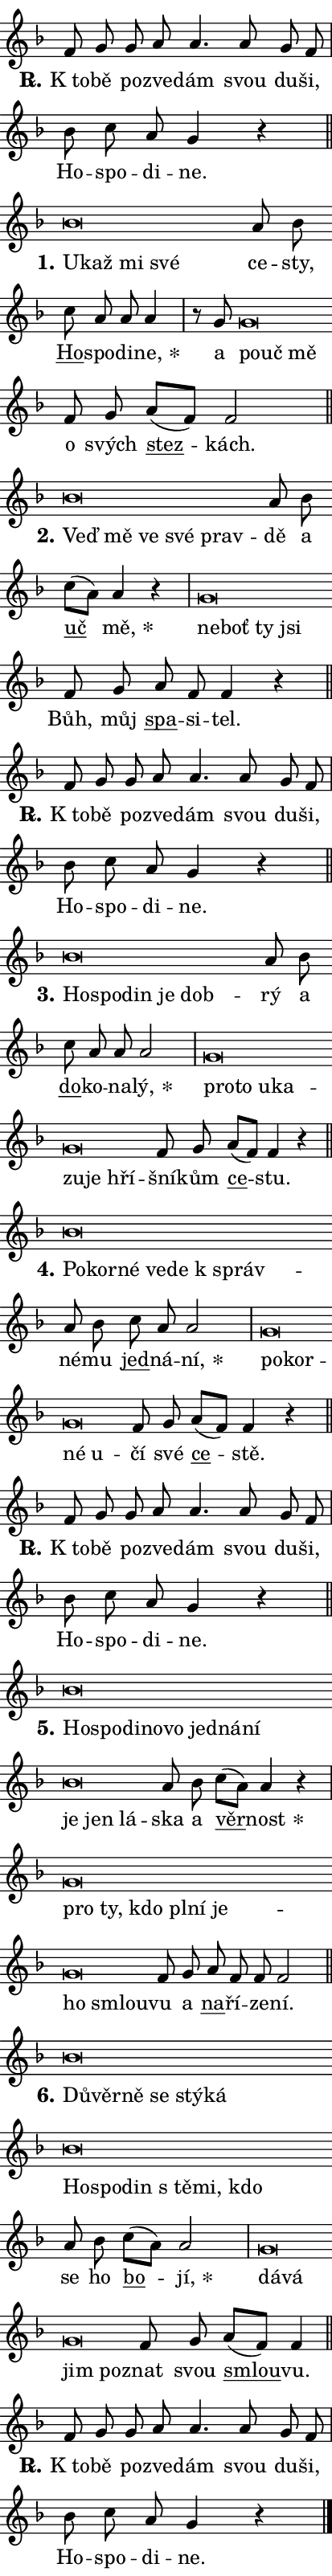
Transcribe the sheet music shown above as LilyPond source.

\version "2.24.0"
\header { tagline = "" }
\paper {
  indent = 0\cm
  top-margin = 0\cm
  right-margin = 0\cm
  bottom-margin = 0\cm
  left-margin = 0\cm
  paper-width = 7\cm
  page-breaking = #ly:one-page-breaking
  system-system-spacing.basic-distance = #11
  score-system-spacing.basic-distance = #11
  ragged-last = ##f
}


%% Author: Thomas Morley
%% https://lists.gnu.org/archive/html/lilypond-user/2020-05/msg00002.html
#(define (line-position grob)
"Returns position of @var[grob} in current system:
   @code{'start}, if at first time-step
   @code{'end}, if at last time-step
   @code{'middle} otherwise
"
  (let* ((col (ly:item-get-column grob))
         (ln (ly:grob-object col 'left-neighbor))
         (rn (ly:grob-object col 'right-neighbor))
         (col-to-check-left (if (ly:grob? ln) ln col))
         (col-to-check-right (if (ly:grob? rn) rn col))
         (break-dir-left
           (and
             (ly:grob-property col-to-check-left 'non-musical #f)
             (ly:item-break-dir col-to-check-left)))
         (break-dir-right
           (and
             (ly:grob-property col-to-check-right 'non-musical #f)
             (ly:item-break-dir col-to-check-right))))
        (cond ((eqv? 1 break-dir-left) 'start)
              ((eqv? -1 break-dir-right) 'end)
              (else 'middle))))

#(define (tranparent-at-line-position vctor)
  (lambda (grob)
  "Relying on @code{line-position} select the relevant enry from @var{vctor}.
Used to determine transparency,"
    (case (line-position grob)
      ((end) (not (vector-ref vctor 0)))
      ((middle) (not (vector-ref vctor 1)))
      ((start) (not (vector-ref vctor 2))))))

noteHeadBreakVisibility =
#(define-music-function (break-visibility)(vector?)
"Makes @code{NoteHead}s transparent relying on @var{break-visibility}"
#{
  \override NoteHead.transparent =
    #(tranparent-at-line-position break-visibility)
#})

#(define delete-ledgers-for-transparent-note-heads
  (lambda (grob)
    "Reads whether a @code{NoteHead} is transparent.
If so this @code{NoteHead} is removed from @code{'note-heads} from
@var{grob}, which is supposed to be @code{LedgerLineSpanner}.
As a result ledgers are not printed for this @code{NoteHead}"
    (let* ((nhds-array (ly:grob-object grob 'note-heads))
           (nhds-list
             (if (ly:grob-array? nhds-array)
                 (ly:grob-array->list nhds-array)
                 '()))
           ;; Relies on the transparent-property being done before
           ;; Staff.LedgerLineSpanner.after-line-breaking is executed.
           ;; This is fragile ...
           (to-keep
             (remove
               (lambda (nhd)
                 (ly:grob-property nhd 'transparent #f))
               nhds-list)))
      ;; TODO find a better method to iterate over grob-arrays, similiar
      ;; to filter/remove etc for lists
      ;; For now rebuilt from scratch
      (set! (ly:grob-object grob 'note-heads)  '())
      (for-each
        (lambda (nhd)
          (ly:pointer-group-interface::add-grob grob 'note-heads nhd))
        to-keep))))

hideNotes = {
  \noteHeadBreakVisibility #begin-of-line-visible
}
unHideNotes = {
  \noteHeadBreakVisibility #all-visible
}

% work-around for resetting accidentals
% https://lilypond.org/doc/v2.23/Documentation/notation/displaying-rhythms#unmetered-music
cadenzaMeasure = {
  \cadenzaOff
  \partial 1024 s1024
  \cadenzaOn
}

#(define-markup-command (accent layout props text) (markup?)
  "Underline accented syllable"
  (interpret-markup layout props
    #{\markup \override #'(offset . 4.3) \underline { #text }#}))

responsum = \markup \concat {
  "R" \hspace #-1.05 \path #0.1 #'((moveto 0 0.07) (lineto 0.9 0.8)) \hspace #0.05 "."
}

\layout {
    \context {
        \Staff
        \remove "Time_signature_engraver"
        \override LedgerLineSpanner.after-line-breaking = #delete-ledgers-for-transparent-note-heads
    }
    \context {
        \Voice {
            \override NoteHead.output-attributes = #'((class . "notehead"))
            \override Hairpin.height = #0.55
        }
    }
    \context {
        \Lyrics {
            \override StanzaNumber.output-attributes = #'((class . "stanzanumber"))
            \override LyricSpace.minimum-distance = #0.9
            \override LyricText.font-name = #"TeX Gyre Schola"
            \override LyricText.font-size = 1
            \override StanzaNumber.font-name = #"TeX Gyre Schola Bold"
            \override StanzaNumber.font-size = 1
        }
    }
}

% magnetic-lyrics.ily
%
%   written by
%     Jean Abou Samra <jean@abou-samra.fr>
%     Werner Lemberg <wl@gnu.org>
%
%   adapted by
%     Jiri Hon <jiri.hon@gmail.com>
%
% Version 2022-Apr-15

% https://www.mail-archive.com/lilypond-user@gnu.org/msg149350.html

#(define (Left_hyphen_pointer_engraver context)
   "Collect syllable-hyphen-syllable occurrences in lyrics and store
them in properties.  This engraver only looks to the left.  For
example, if the lyrics input is @code{foo -- bar}, it does the
following.

@itemize @bullet
@item
Set the @code{text} property of the @code{LyricHyphen} grob between
@q{foo} and @q{bar} to @code{foo}.

@item
Set the @code{left-hyphen} property of the @code{LyricText} grob with
text @q{foo} to the @code{LyricHyphen} grob between @q{foo} and
@q{bar}.
@end itemize

Use this auxiliary engraver in combination with the
@code{lyric-@/text::@/apply-@/magnetic-@/offset!} hook."
   (let ((hyphen #f)
         (text #f))
     (make-engraver
      (acknowledgers
       ((lyric-syllable-interface engraver grob source-engraver)
        (set! text grob)))
      (end-acknowledgers
       ((lyric-hyphen-interface engraver grob source-engraver)
        ;(when (not (grob::has-interface grob 'lyric-space-interface))
          (set! hyphen grob)));)
      ((stop-translation-timestep engraver)
       (when (and text hyphen)
         (ly:grob-set-object! text 'left-hyphen hyphen))
       (set! text #f)
       (set! hyphen #f)))))

#(define (lyric-text::apply-magnetic-offset! grob)
   "If the space between two syllables is less than the value in
property @code{LyricText@/.details@/.squash-threshold}, move the right
syllable to the left so that it gets concatenated with the left
syllable.

Use this function as a hook for
@code{LyricText@/.after-@/line-@/breaking} if the
@code{Left_@/hyphen_@/pointer_@/engraver} is active."
   (let ((hyphen (ly:grob-object grob 'left-hyphen #f)))
     (when hyphen
       (let ((left-text (ly:spanner-bound hyphen LEFT)))
         (when (grob::has-interface left-text 'lyric-syllable-interface)
           (let* ((common (ly:grob-common-refpoint grob left-text X))
                  (this-x-ext (ly:grob-extent grob common X))
                  (left-x-ext
                   (begin
                     ;; Trigger magnetism for left-text.
                     (ly:grob-property left-text 'after-line-breaking)
                     (ly:grob-extent left-text common X)))
                  ;; `delta` is the gap width between two syllables.
                  (delta (- (interval-start this-x-ext)
                            (interval-end left-x-ext)))
                  (details (ly:grob-property grob 'details))
                  (threshold (assoc-get 'squash-threshold details 0.2)))
             (when (< delta threshold)
               (let* (;; We have to manipulate the input text so that
                      ;; ligatures crossing syllable boundaries are not
                      ;; disabled.  For languages based on the Latin
                      ;; script this is essentially a beautification.
                      ;; However, for non-Western scripts it can be a
                      ;; necessity.
                      (lt (ly:grob-property left-text 'text))
                      (rt (ly:grob-property grob 'text))
                      (is-space (grob::has-interface hyphen 'lyric-space-interface))
                      (space (if is-space " " ""))
                      (space-markup (grob-interpret-markup grob " "))
                      (space-size (interval-length (ly:stencil-extent space-markup X)))
                      (extra-delta (if is-space space-size 0))
                      ;; Append new syllable.
                      (ltrt-space (if (and (string? lt) (string? rt))
                                (string-append lt space rt)
                                (make-concat-markup (list lt space rt))))
                      ;; Right-align `ltrt` to the right side.
                      (ltrt-space-markup (grob-interpret-markup
                               grob
                               (make-translate-markup
                                (cons (interval-length this-x-ext) 0)
                                (make-right-align-markup ltrt-space)))))
                 (begin
                   ;; Don't print `left-text`.
                   (ly:grob-set-property! left-text 'stencil #f)
                   ;; Set text and stencil (which holds all collected
                   ;; syllables so far) and shift it to the left.
                   (ly:grob-set-property! grob 'text ltrt-space)
                   (ly:grob-set-property! grob 'stencil ltrt-space-markup)
                   (ly:grob-translate-axis! grob (- (- delta extra-delta)) X))))))))))


#(define (lyric-hyphen::displace-bounds-first grob)
   ;; Make very sure this callback isn't triggered too early.
   (let ((left (ly:spanner-bound grob LEFT))
         (right (ly:spanner-bound grob RIGHT)))
     (ly:grob-property left 'after-line-breaking)
     (ly:grob-property right 'after-line-breaking)
     (ly:lyric-hyphen::print grob)))

squashThreshold = #0.4

\layout {
  \context {
    \Lyrics
    \consists #Left_hyphen_pointer_engraver
    \override LyricText.after-line-breaking =
      #lyric-text::apply-magnetic-offset!
    \override LyricHyphen.stencil = #lyric-hyphen::displace-bounds-first
    \override LyricText.details.squash-threshold = \squashThreshold
    \override LyricHyphen.minimum-distance = 0
    \override LyricHyphen.minimum-length = \squashThreshold
  }
}

squash = \override LyricText.details.squash-threshold = 9999
unSquash = \override LyricText.details.squash-threshold = \squashThreshold

left = \override LyricText.self-alignment-X = #LEFT
unLeft = \revert LyricText.self-alignment-X

starOffset = #(lambda (grob) 
                (let ((x_offset (ly:self-alignment-interface::aligned-on-x-parent grob)))
                  (if (= x_offset 0) 0 (+ x_offset 1.2))))

star = #(define-music-function (syllable)(string?)
"Append star separator at the end of a syllable"
#{
  \once \override LyricText.X-offset = #starOffset
  \lyricmode { \markup {
    #syllable
    \override #'((font-name . "TeX Gyre Schola Bold")) \hspace #0.2 \lower #0.65 \larger "*"
  } }
#})

starAccent = #(define-music-function (syllable)(string?)
"Append star separator at the end of a syllable and make accent"
#{
  \once \override LyricText.X-offset = #starOffset
  \lyricmode { \markup {
    \accent #syllable
    \override #'((font-name . "TeX Gyre Schola Bold")) \hspace #0.2 \lower #0.65 \larger "*"
  } }
#})

breath = #(define-music-function (syllable)(string?)
"Append breathing indicator at the end of a syllable"
#{
  \lyricmode { \markup { #syllable "+" } }
#})

optionalBreath = #(define-music-function (syllable)(string?)
"Append optional breathing indicator at the end of a syllable"
#{
  \lyricmode { \markup { #syllable "(+)" } }
#})


\score {
    <<
        \new Voice = "melody" { \cadenzaOn \key f \major \relative { f'8 g g a a4. a8 g f \cadenzaMeasure \bar "|" bes c a g4 r \cadenzaMeasure \bar "||" \break } }
        \new Lyrics \lyricsto "melody" { \lyricmode { \set stanza = \responsum
"K to" -- bě po -- zve -- dám svou du -- ši, Ho -- spo -- di -- ne. } }
    >>
    \layout {}
}

\score {
    <<
        \new Voice = "melody" { \cadenzaOn \key f \major \relative { bes'\breve*1/16 \hideNotes \breve*1/16 \bar "" \breve*1/16 \breve*1/16 \bar "" \unHideNotes a8 bes \bar "" c a a a4 \cadenzaMeasure \bar "|" r8 g g\breve*1/16 \hideNotes \breve*1/16 \breve*1/16 \bar "" \unHideNotes f8 g \bar "" a[( f)] f2 \cadenzaMeasure \bar "||" \break } }
        \new Lyrics \lyricsto "melody" { \lyricmode { \set stanza = "1."
\left U -- \squash kaž mi své \unLeft \unSquash ce -- sty, \markup \accent Ho -- spo -- di -- \star ne, a \left po -- \squash uč mě \unLeft \unSquash o svých \markup \accent stez -- kách. } }
    >>
    \layout {}
}

\score {
    <<
        \new Voice = "melody" { \cadenzaOn \key f \major \relative { bes'\breve*1/16 \hideNotes \breve*1/16 \bar "" \breve*1/16 \bar "" \breve*1/16 \breve*1/16 \bar "" \unHideNotes a8 bes \bar "" c[( a)] a4 r \cadenzaMeasure \bar "|" g\breve*1/16 \hideNotes \breve*1/16 \bar "" \breve*1/16 \breve*1/16 \bar "" \unHideNotes f8 g \bar "" a f f4 r \cadenzaMeasure \bar "||" \break } }
        \new Lyrics \lyricsto "melody" { \lyricmode { \set stanza = "2."
\left Veď \squash mě ve své prav -- \unLeft \unSquash dě a \markup \accent uč \star mě, \left ne -- \squash boť ty jsi \unLeft \unSquash Bůh, můj \markup \accent spa -- si -- tel. } }
    >>
    \layout {}
}

\score {
    <<
        \new Voice = "melody" { \cadenzaOn \key f \major \relative { f'8 g g a a4. a8 g f \cadenzaMeasure \bar "|" bes c a g4 r \cadenzaMeasure \bar "||" \break } }
        \new Lyrics \lyricsto "melody" { \lyricmode { \set stanza = \responsum
"K to" -- bě po -- zve -- dám svou du -- ši, Ho -- spo -- di -- ne. } }
    >>
    \layout {}
}

\score {
    <<
        \new Voice = "melody" { \cadenzaOn \key f \major \relative { bes'\breve*1/16 \hideNotes \breve*1/16 \bar "" \breve*1/16 \bar "" \breve*1/16 \breve*1/16 \bar "" \unHideNotes a8 bes \bar "" c a a a2 \cadenzaMeasure \bar "|" g\breve*1/16 \hideNotes \breve*1/16 \bar "" \breve*1/16 \bar "" \breve*1/16 \bar "" \breve*1/16 \bar "" \breve*1/16 \breve*1/16 \bar "" \unHideNotes f8 g \bar "" a[( f)] f4 r \cadenzaMeasure \bar "||" \break } }
        \new Lyrics \lyricsto "melody" { \lyricmode { \set stanza = "3."
\left Ho -- \squash spo -- din je dob -- \unLeft \unSquash rý a \markup \accent do -- ko -- na -- \star lý, \left pro -- \squash to u -- ka -- zu -- je hří -- \unLeft \unSquash šní -- kům \markup \accent ce -- stu. } }
    >>
    \layout {}
}

\score {
    <<
        \new Voice = "melody" { \cadenzaOn \key f \major \relative { bes'\breve*1/16 \hideNotes \breve*1/16 \bar "" \breve*1/16 \bar "" \breve*1/16 \bar "" \breve*1/16 \breve*1/16 \bar "" \unHideNotes a8 bes \bar "" c a a2 \cadenzaMeasure \bar "|" g\breve*1/16 \hideNotes \breve*1/16 \bar "" \breve*1/16 \breve*1/16 \bar "" \unHideNotes f8 g \bar "" a[( f)] f4 r \cadenzaMeasure \bar "||" \break } }
        \new Lyrics \lyricsto "melody" { \lyricmode { \set stanza = "4."
\left Po -- \squash kor -- né ve -- de "k správ" -- \unLeft \unSquash né -- mu \markup \accent jed -- ná -- \star ní, \left po -- \squash kor -- né u -- \unLeft \unSquash čí své \markup \accent ce -- stě. } }
    >>
    \layout {}
}

\score {
    <<
        \new Voice = "melody" { \cadenzaOn \key f \major \relative { f'8 g g a a4. a8 g f \cadenzaMeasure \bar "|" bes c a g4 r \cadenzaMeasure \bar "||" \break } }
        \new Lyrics \lyricsto "melody" { \lyricmode { \set stanza = \responsum
"K to" -- bě po -- zve -- dám svou du -- ši, Ho -- spo -- di -- ne. } }
    >>
    \layout {}
}

\score {
    <<
        \new Voice = "melody" { \cadenzaOn \key f \major \relative { bes'\breve*1/16 \hideNotes \breve*1/16 \bar "" \breve*1/16 \bar "" \breve*1/16 \bar "" \breve*1/16 \bar "" \breve*1/16 \bar "" \breve*1/16 \bar "" \breve*1/16 \bar "" \breve*1/16 \bar "" \breve*1/16 \breve*1/16 \bar "" \unHideNotes a8 bes \bar "" c[( a)] a4 r \cadenzaMeasure \bar "|" g\breve*1/16 \hideNotes \breve*1/16 \bar "" \breve*1/16 \bar "" \breve*1/16 \bar "" \breve*1/16 \bar "" \breve*1/16 \bar "" \breve*1/16 \breve*1/16 \bar "" \unHideNotes f8 g \bar "" a f f f2 \cadenzaMeasure \bar "||" \break } }
        \new Lyrics \lyricsto "melody" { \lyricmode { \set stanza = "5."
\left Ho -- \squash spo -- di -- no -- vo jed -- ná -- ní je jen lá -- \unLeft \unSquash ska a \markup \accent věr -- \star nost \left pro \squash ty, kdo pl -- ní je -- ho smlou -- \unLeft \unSquash vu a \markup \accent na -- ří -- ze -- ní. } }
    >>
    \layout {}
}

\score {
    <<
        \new Voice = "melody" { \cadenzaOn \key f \major \relative { bes'\breve*1/16 \hideNotes \breve*1/16 \bar "" \breve*1/16 \bar "" \breve*1/16 \bar "" \breve*1/16 \bar "" \breve*1/16 \bar "" \breve*1/16 \bar "" \breve*1/16 \bar "" \breve*1/16 \bar "" \breve*1/16 \bar "" \breve*1/16 \breve*1/16 \bar "" \unHideNotes a8 bes \bar "" c[( a)] a2 \cadenzaMeasure \bar "|" g\breve*1/16 \hideNotes \breve*1/16 \bar "" \breve*1/16 \breve*1/16 \bar "" \unHideNotes f8 g \bar "" a[( f)] f4 \cadenzaMeasure \bar "||" \break } }
        \new Lyrics \lyricsto "melody" { \lyricmode { \set stanza = "6."
\left Dů -- \squash věr -- ně se stý -- ká Ho -- spo -- din "s tě" -- mi, kdo \unLeft \unSquash se ho \markup \accent bo -- \star jí, \left dá -- \squash vá jim po -- \unLeft \unSquash znat svou \markup \accent smlou -- vu. } }
    >>
    \layout {}
}

\score {
    <<
        \new Voice = "melody" { \cadenzaOn \key f \major \relative { f'8 g g a a4. a8 g f \cadenzaMeasure \bar "|" bes c a g4 r \cadenzaMeasure \bar "||" \break } \bar "|." }
        \new Lyrics \lyricsto "melody" { \lyricmode { \set stanza = \responsum
"K to" -- bě po -- zve -- dám svou du -- ši, Ho -- spo -- di -- ne. } }
    >>
    \layout {}
}
